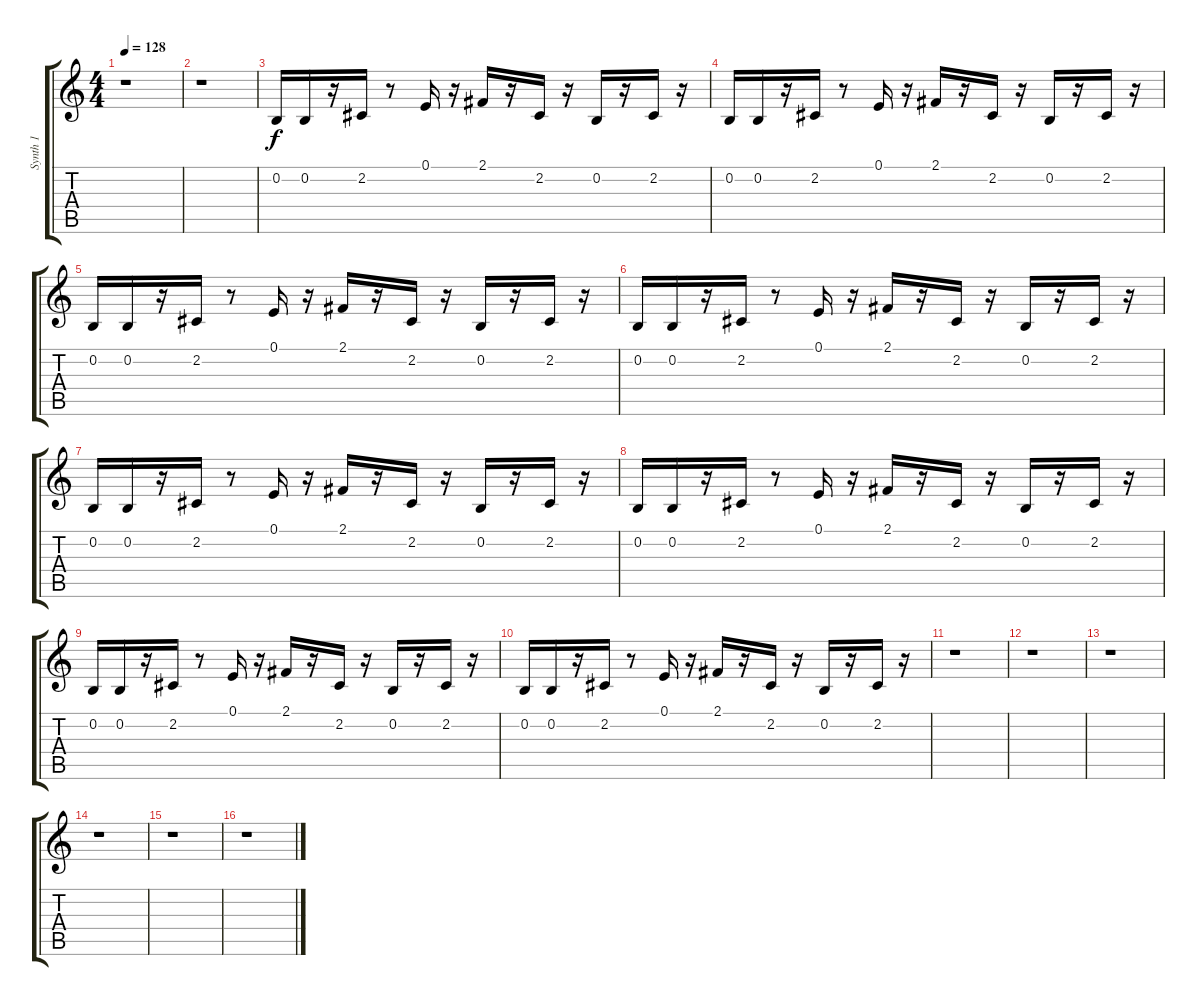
\track ("Synth 1" "Synth 1") {instrument lead2sawtooth}
\staff {score tabs}
\tuning (E4 B3 G3 D3 A2 E2) {hide}
\ts (4 4)
\tempo 128
\clef g2
\ks c
r.1{dy f} |
r.1 |
0.2.16{volume 9} 0.2.16 r.16 2.2.16 r.8 0.1.16 r.16 2.1.16 r.16 2.2.16 r.16 0.2.16 r.16 2.2.16 r.16 |
0.2.16 0.2.16 r.16 2.2.16 r.8 0.1.16 r.16 2.1.16 r.16 2.2.16 r.16 0.2.16 r.16 2.2.16 r.16 |
0.2.16 0.2.16 r.16 2.2.16 r.8 0.1.16 r.16 2.1.16 r.16 2.2.16 r.16 0.2.16 r.16 2.2.16 r.16 |
0.2.16 0.2.16 r.16 2.2.16 r.8 0.1.16 r.16 2.1.16 r.16 2.2.16 r.16 0.2.16 r.16 2.2.16 r.16 |
0.2.16 0.2.16 r.16 2.2.16 r.8 0.1.16 r.16 2.1.16 r.16 2.2.16 r.16 0.2.16 r.16 2.2.16 r.16 |
0.2.16 0.2.16 r.16 2.2.16 r.8 0.1.16 r.16 2.1.16 r.16 2.2.16 r.16 0.2.16 r.16 2.2.16 r.16 |
0.2.16 0.2.16 r.16 2.2.16 r.8 0.1.16 r.16 2.1.16 r.16 2.2.16 r.16 0.2.16 r.16 2.2.16 r.16 |
0.2.16 0.2.16 r.16 2.2.16 r.8 0.1.16 r.16 2.1.16 r.16 2.2.16 r.16 0.2.16 r.16 2.2.16 r.16 |
r.1 |
r.1 |
r.1 |
r.1 |
r.1 |
r.1
